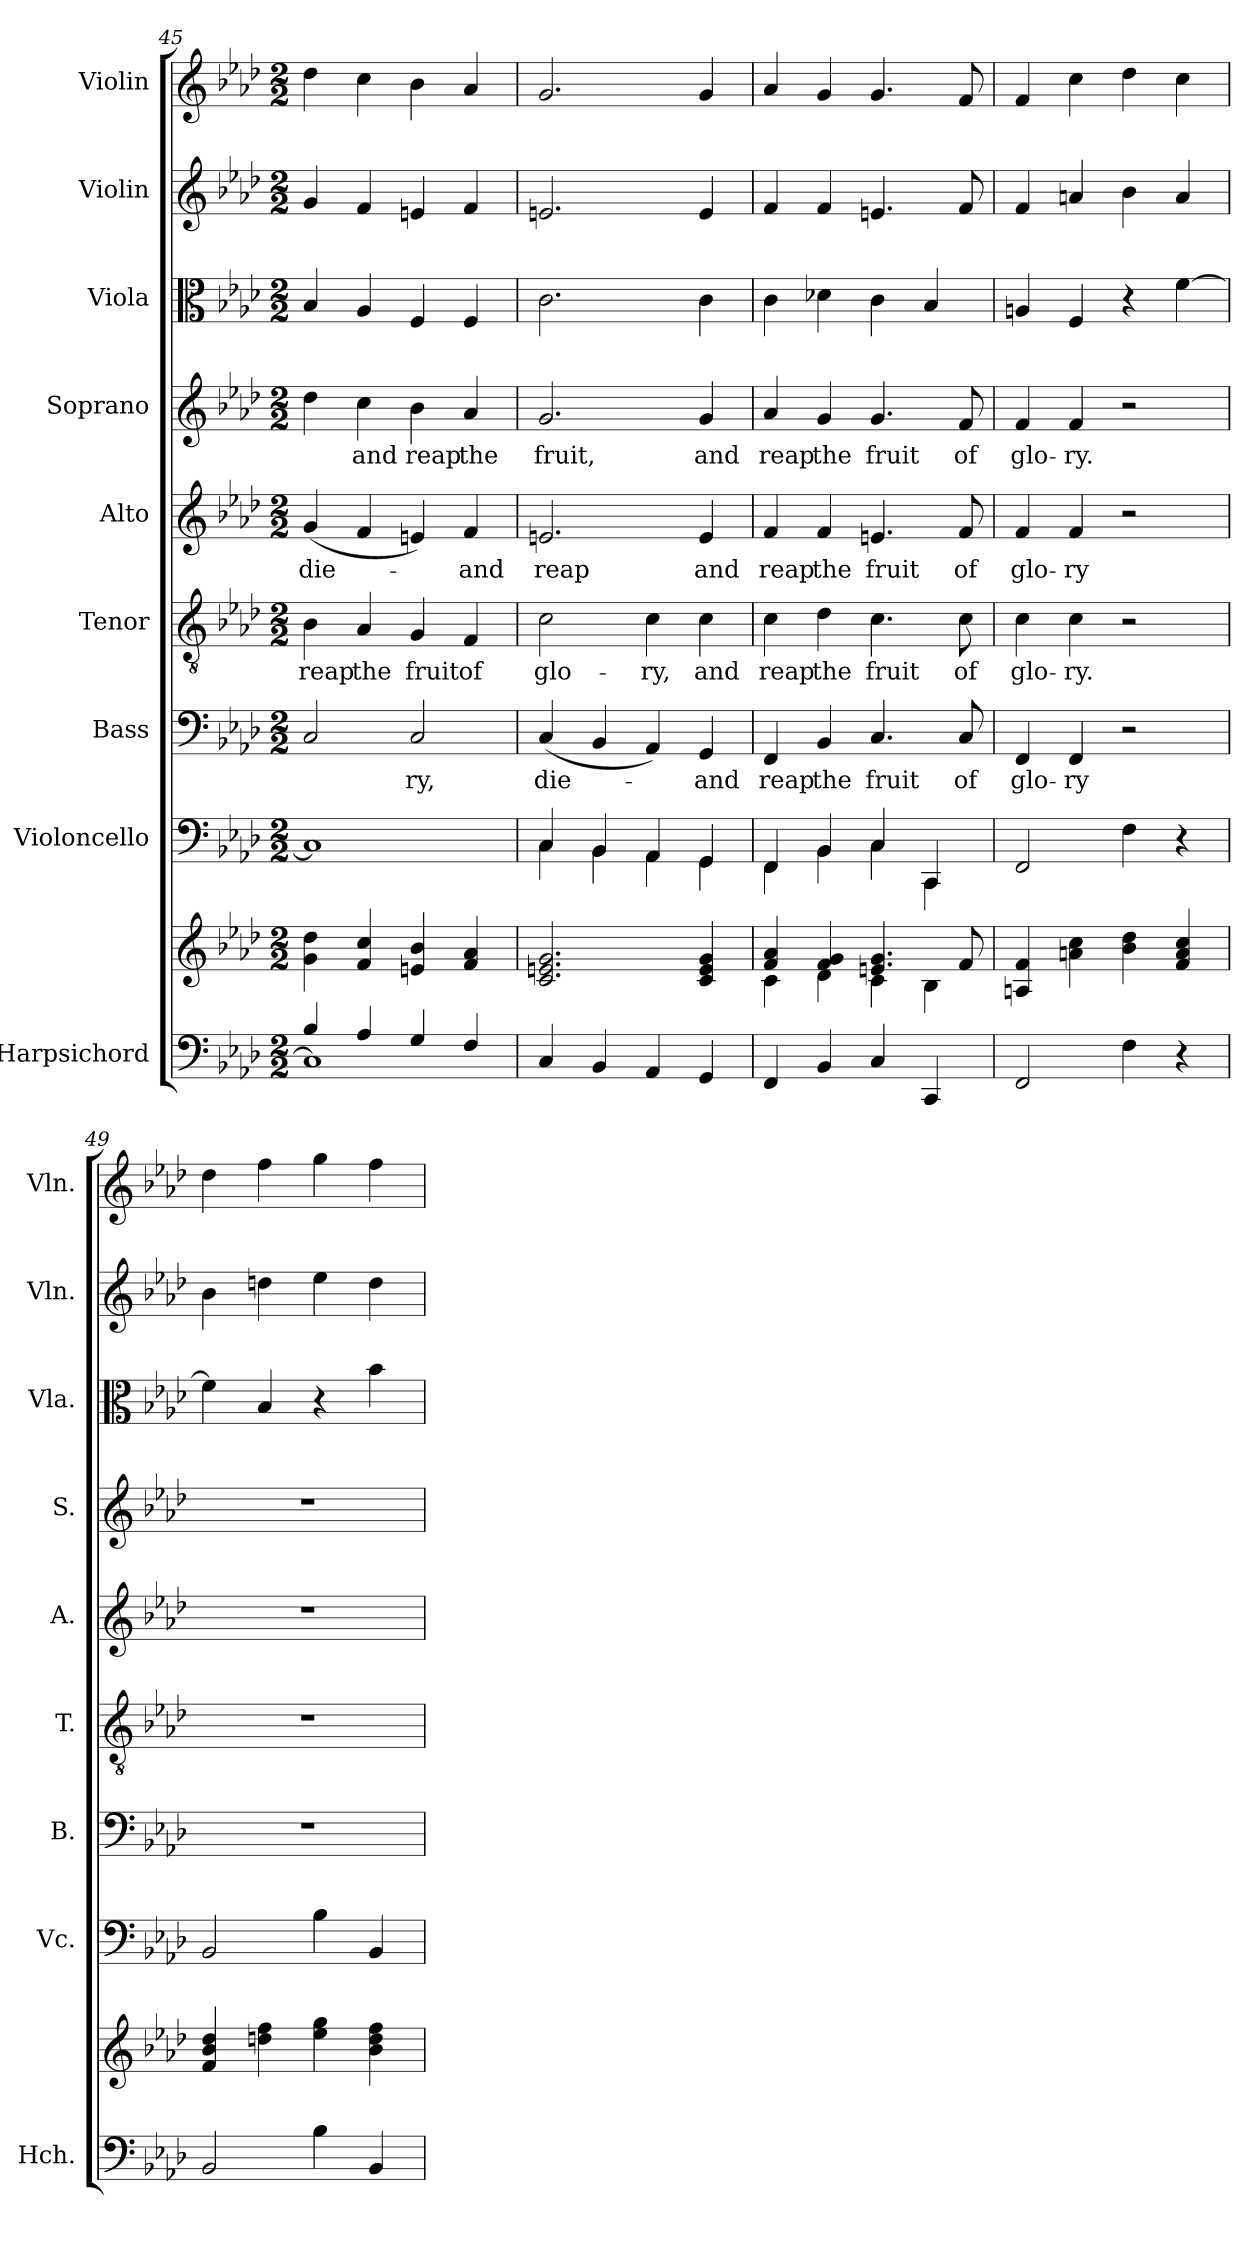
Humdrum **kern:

**kern	**kern	**kern	**kern	**text	**kern	**text	**kern	**text	**kern	**text	**kern	**kern	**kern
*part9	*part9	*part8	*part7	*part7	*part6	*part6	*part5	*part5	*part4	*part4	*part3	*part2	*part1
*staff10	*staff9	*staff8	*staff7	*staff7	*staff6	*staff6	*staff5	*staff5	*staff4	*staff4	*staff3	*staff2	*staff1
*I"Harpsichord	*	*I"Violoncello	*I"Bass	*	*I"Tenor	*	*I"Alto	*	*I"Soprano	*	*I"Viola	*I"Violin	*I"Violin
*I'Hch.	*	*I'Vc.	*I'B.	*	*I'T.	*	*I'A.	*	*I'S.	*	*I'Vla.	*I'Vln.	*I'Vln.
*clefF4	*clefG2	*clefF4	*clefF4	*	*clefGv2	*	*clefG2	*	*clefG2	*	*clefC3	*clefG2	*clefG2
*k[b-e-a-d-]	*k[b-e-a-d-]	*k[b-e-a-d-]	*k[b-e-a-d-]	*	*k[b-e-a-d-]	*	*k[b-e-a-d-]	*	*k[b-e-a-d-]	*	*k[b-e-a-d-]	*k[b-e-a-d-]	*k[b-e-a-d-]
*M2/2	*M2/2	*M2/2	*M2/2	*	*M2/2	*	*M2/2	*	*M2/2	*	*M2/2	*M2/2	*M2/2
=45	=45	=45	=45	=45	=45	=45	=45	=45	=45	=45	=45	=45	=45
*^	*	*	*	*	*	*	*	*	*	*	*	*	*
!	!	!	!	!	!	!	!LO:LY:b	!	!LO:LY:b	!	!	!	!	!
4B-/	1C]	4g\ 4dd-\	1C]	2C/	.	4B-\	reap	(4g/	-die-	4dd-\	.	4B-/	4g/	4dd-\
!	!	!	!	!	!	!	!LO:LY:b	!	!	!	!LO:LY:b	!	!	!
4A-/	.	4f/ 4cc/	.	.	.	4A-/	the	4f/	.	4cc\	-and	4A-/	4f/	4cc\
!	!	!	!	!	!LO:LY:b	!	!LO:LY:b	!	!	!	!LO:LY:b	!	!	!
4G/	.	4en/ 4b-/	.	2C/	-ry,	4G/	fruit	4en/)	.	4b-\	reap	4F/	4en/	4b-\
!	!	!	!	!	!	!	!LO:LY:b	!	!LO:LY:b	!	!LO:LY:b	!	!	!
4F/	.	4f/ 4a-/	.	.	.	4F/	of	4f/	-and	4a-/	the	4F/	4f/	4a-/
*v	*v	*	*	*	*	*	*	*	*	*	*	*	*	*
=46	=46	=46	=46	=46	=46	=46	=46	=46	=46	=46	=46	=46	=46
*	*	*^	*	*	*	*	*	*	*	*	*	*	*
!	!	!	!	!	!LO:LY:b	!	!LO:LY:b	!	!LO:LY:b	!	!LO:LY:b	!	!	!
4C/	2.c/ 2.en/ 2.g/	4C/	4C\	(4C/	die-	2c\	glo-	2.en/	reap	2.g/	fruit,	2.c\	2.en/	2.g/
4BB-/	.	4BB-/	4BB-\	4BB-/	.	.	.	.	.	.	.	.	.	.
!	!	!	!	!	!	!	!LO:LY:b	!	!	!	!	!	!	!
4AA-/	.	4AA-/	4AA-\	4AA-/)	.	4c\	-ry,	.	.	.	.	.	.	.
!	!	!	!	!	!LO:LY:b	!	!LO:LY:b	!	!LO:LY:b	!	!LO:LY:b	!	!	!
4GG/	4c/ 4e/ 4g/	4GG/	4GG\	4GG/	-and	4c\	and	4e/	and	4g/	and	4c\	4e/	4g/
!!LO:PB:g=z
=47	=47	=47	=47	=47	=47	=47	=47	=47	=47	=47	=47	=47	=47	=47
*	*^	*	*	*	*	*	*	*	*	*	*	*	*	*
!	!	!	!	!	!	!LO:LY:b	!	!LO:LY:b	!	!LO:LY:b	!	!LO:LY:b	!	!	!
4FF/	4f/ 4a-/	4c\	4FF/	4FF\	4FF/	reap	4c\	reap	4f/	reap	4a-/	reap	4c\	4f/	4a-/
!	!	!	!	!	!	!LO:LY:b	!	!LO:LY:b	!	!LO:LY:b	!	!LO:LY:b	!	!	!
4BB-/	4f/ 4g/	4d-\	4BB-/	4BB-\	4BB-/	the	4d-\	the	4f/	the	4g/	the	4d-X\	4f/	4g/
!	!	!	!	!	!	!LO:LY:b	!	!LO:LY:b	!	!LO:LY:b	!	!LO:LY:b	!	!	!
4C/	4.en/ 4.g/	4c\	4C/	4C\	4.C/	fruit	4.c\	fruit	4.en/	fruit	4.g/	fruit	4c\	4.en/	4.g/
4CC/	.	4B-\	4CC/	4CC\	.	.	.	.	.	.	.	.	4B-/	.	.
!	!	!	!	!	!	!LO:LY:b	!	!LO:LY:b	!	!LO:LY:b	!	!LO:LY:b	!	!	!
.	8f/	.	.	.	8C/	of	8c\	of	8f/	of	8f/	of	.	8f/	8f/
*	*v	*v	*	*	*	*	*	*	*	*	*	*	*	*	*
*	*	*v	*v	*	*	*	*	*	*	*	*	*	*	*
=48	=48	=48	=48	=48	=48	=48	=48	=48	=48	=48	=48	=48	=48
!	!	!	!	!LO:LY:b	!	!LO:LY:b	!	!LO:LY:b	!	!LO:LY:b	!	!	!
2FF/	4An/ 4f/	2FF/	4FF/	glo-	4c\	glo-	4f/	glo-	4f/	glo-	4An/	4f/	4f/
!	!	!	!	!LO:LY:b	!	!LO:LY:b	!	!LO:LY:b	!	!LO:LY:b	!	!	!
.	4an\ 4cc\	.	4FF/	-ry	4c\	-ry.	4f/	-ry	4f/	-ry.	4F/	4an/	4cc\
4F\	4b-\ 4dd-\	4F\	2r	.	2r	.	2r	.	2r	.	4r	4b-\	4dd-\
4r	4f/ 4a/ 4cc/	4r	.	.	.	.	.	.	.	.	[4f\	4a/	4cc\
=49	=49	=49	=49	=49	=49	=49	=49	=49	=49	=49	=49	=49	=49
2BB-/	4f/ 4b-/ 4dd-/	2BB-/	1r	.	1r	.	1r	.	1r	.	4f\]	4b-\	4dd-\
.	4ddn\ 4ff\	.	.	.	.	.	.	.	.	.	4B-/	4ddn\	4ff\
4B-\	4ee-\ 4gg\	4B-\	.	.	.	.	.	.	.	.	4r	4ee-\	4gg\
4BB-/	4b-\ 4dd\ 4ff\	4BB-/	.	.	.	.	.	.	.	.	4b-\	4dd\	4ff\
=	=	=	=	=	=	=	=	=	=	=	=	=	=
*-	*-	*-	*-	*-	*-	*-	*-	*-	*-	*-	*-	*-	*-
